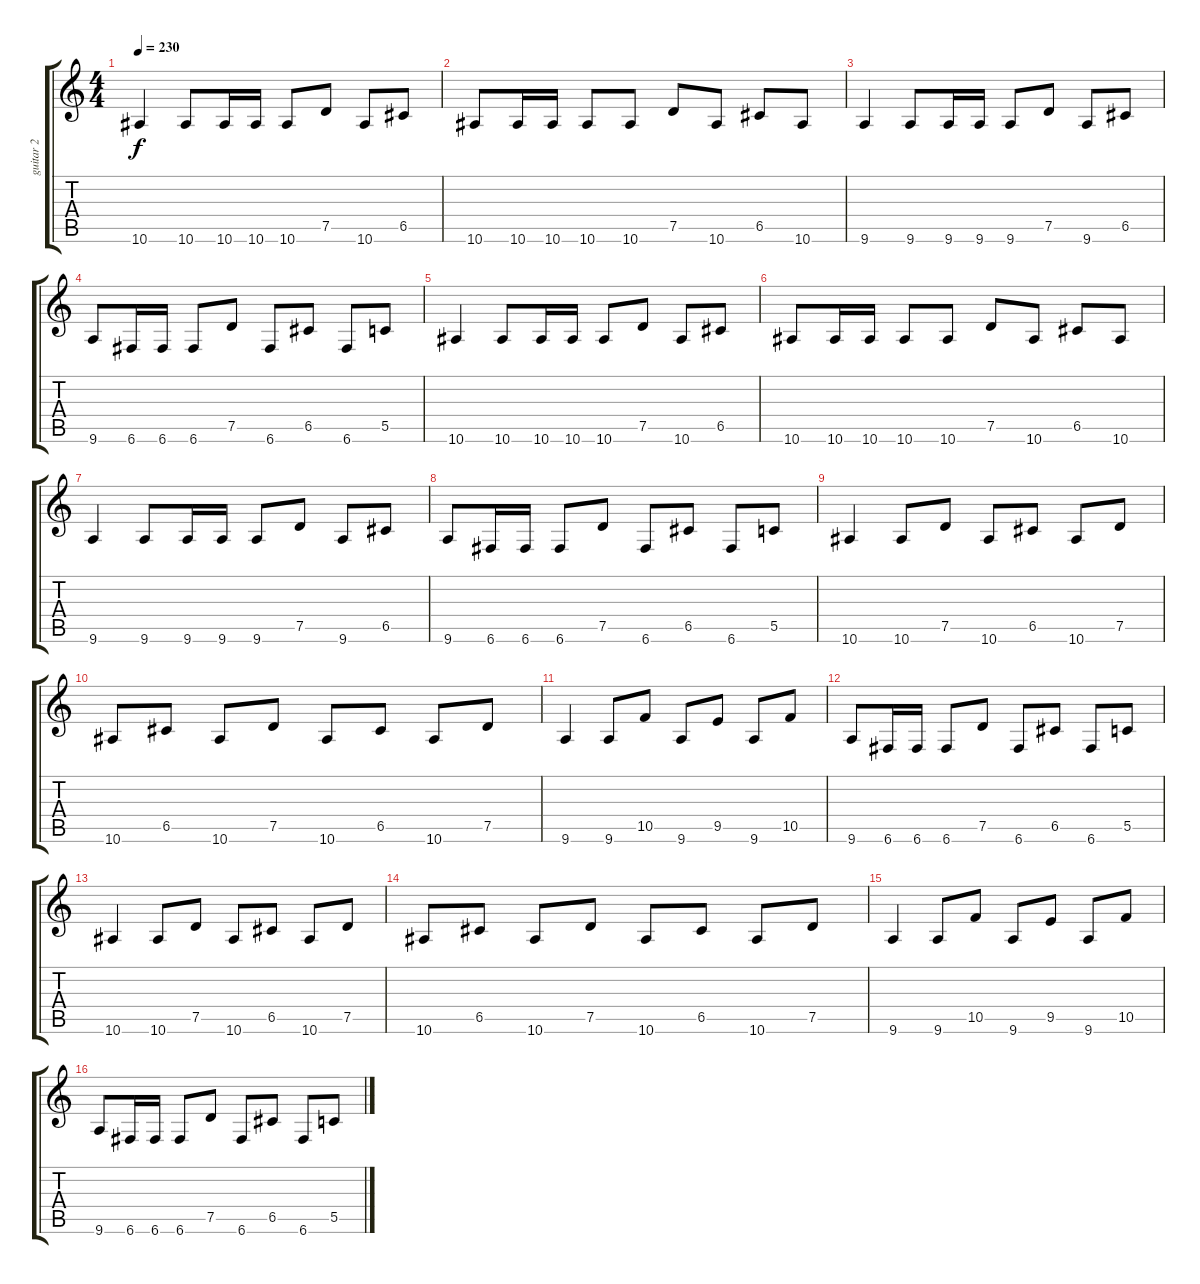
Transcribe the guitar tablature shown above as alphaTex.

\track ("guitar 2" "guitar 2") {instrument overdrivenguitar}
\staff {score tabs}
\tuning (D4 A3 F3 C3 G2 C2) {hide}
\ts (4 4)
\tempo 230
\clef g2
\ks c
10.6.4{dy f} 10.6.8 10.6.16 10.6.16 10.6.8 7.5.8 10.6.8 6.5.8 |
10.6.8 10.6.16 10.6.16 10.6.8 10.6.8 7.5.8 10.6.8 6.5.8 10.6.8 |
9.6.4 9.6.8 9.6.16 9.6.16 9.6.8 7.5.8 9.6.8 6.5.8 |
9.6.8 6.6.16 6.6.16 6.6.8 7.5.8 6.6.8 6.5.8 6.6.8 5.5.8 |
10.6.4 10.6.8 10.6.16 10.6.16 10.6.8 7.5.8 10.6.8 6.5.8 |
10.6.8 10.6.16 10.6.16 10.6.8 10.6.8 7.5.8 10.6.8 6.5.8 10.6.8 |
9.6.4 9.6.8 9.6.16 9.6.16 9.6.8 7.5.8 9.6.8 6.5.8 |
9.6.8 6.6.16 6.6.16 6.6.8 7.5.8 6.6.8 6.5.8 6.6.8 5.5.8 |
10.6.4 10.6.8 7.5.8 10.6.8 6.5.8 10.6.8 7.5.8 |
10.6.8 6.5.8 10.6.8 7.5.8 10.6.8 6.5.8 10.6.8 7.5.8 |
9.6.4 9.6.8 10.5.8 9.6.8 9.5.8 9.6.8 10.5.8 |
9.6.8 6.6.16 6.6.16 6.6.8 7.5.8 6.6.8 6.5.8 6.6.8 5.5.8 |
10.6.4 10.6.8 7.5.8 10.6.8 6.5.8 10.6.8 7.5.8 |
10.6.8 6.5.8 10.6.8 7.5.8 10.6.8 6.5.8 10.6.8 7.5.8 |
9.6.4 9.6.8 10.5.8 9.6.8 9.5.8 9.6.8 10.5.8 |
9.6.8 6.6.16 6.6.16 6.6.8 7.5.8 6.6.8 6.5.8 6.6.8 5.5.8
